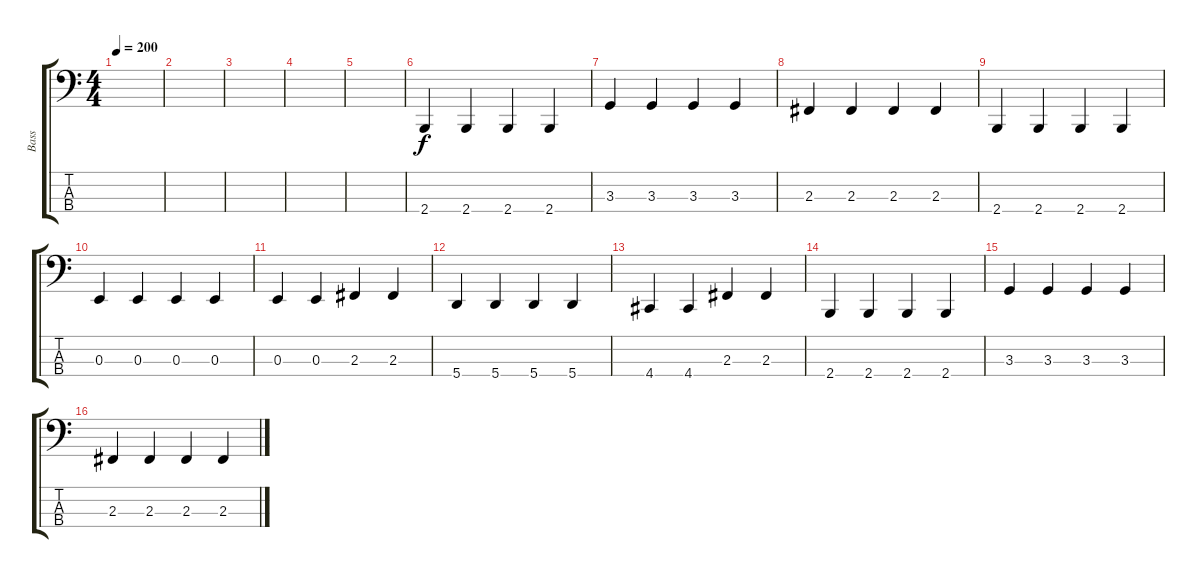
\track ("Bass" "Bass") {instrument electricbassfinger}
\staff {score tabs}
\tuning (D2 A1 E1 A0) {hide}
\ts (4 4)
\tempo 200
\clef f4
\ks c
|
|
|
|
|
2.4.4 2.4.4 2.4.4 2.4.4 |
3.3.4 3.3.4 3.3.4 3.3.4 |
2.3.4 2.3.4 2.3.4 2.3.4 |
2.4.4 2.4.4 2.4.4 2.4.4 |
0.3.4 0.3.4 0.3.4 0.3.4 |
0.3.4 0.3.4 2.3.4 2.3.4 |
5.4.4 5.4.4 5.4.4 5.4.4 |
4.4.4 4.4.4 2.3.4 2.3.4 |
2.4.4 2.4.4 2.4.4 2.4.4 |
3.3.4 3.3.4 3.3.4 3.3.4 |
2.3.4 2.3.4 2.3.4 2.3.4
